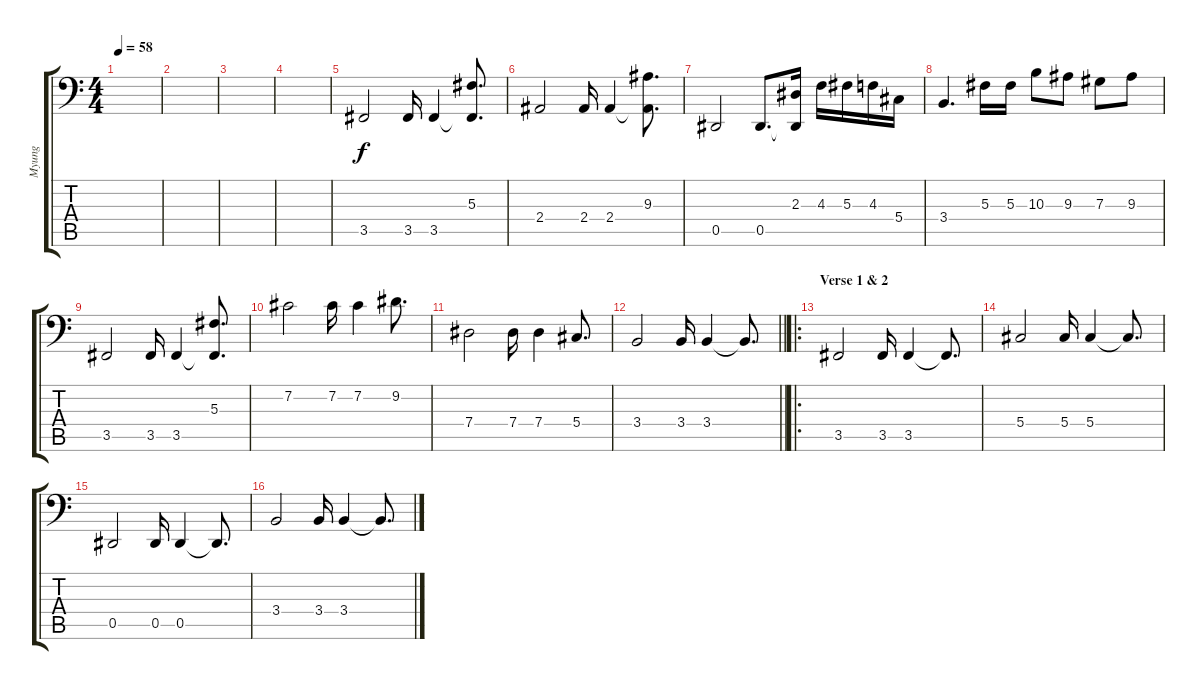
\track ("Myung" "Myung") {instrument electricbassfinger}
\staff {score tabs}
\tuning (B2 Gb2 Db2 Ab1 Eb1 Bb0) {hide}
\ts (4 4)
\tempo 58
\clef f4
\ks c
|
|
|
|
3.5.2 3.5.16 3.5.4 (5.3 3.5{t}).8{d} |
2.4.2 2.4.16 2.4.4 (9.3 2.4{t}).8{d} |
0.5.2 0.5.8{d} (2.3 0.5{t}).16 4.3.16 5.3.16 4.3.16 5.4.16 |
3.4.4{d} 5.3.16 5.3.16 10.3.8 9.3.8 7.3.8 9.3.8 |
3.5.2 3.5.16 3.5.4 (5.3 3.5{t}).8{d} |
7.2.2 7.2.16 7.2.4 9.2.8{d} |
7.4.2 7.4.16 7.4.4 5.4.8{d} |
\barLineRight lightlight
3.4.2 3.4.16 3.4.4 3.4{t}.8{d} |
\ro
\section ("" "Verse 1 & 2")
3.5.2 3.5.16 3.5.4 3.5{t}.8{d} |
5.4.2 5.4.16 5.4.4 5.4{t}.8{d} |
0.5.2 0.5.16 0.5.4 0.5{t}.8{d} |
3.4.2 3.4.16 3.4.4 3.4{t}.8{d}
